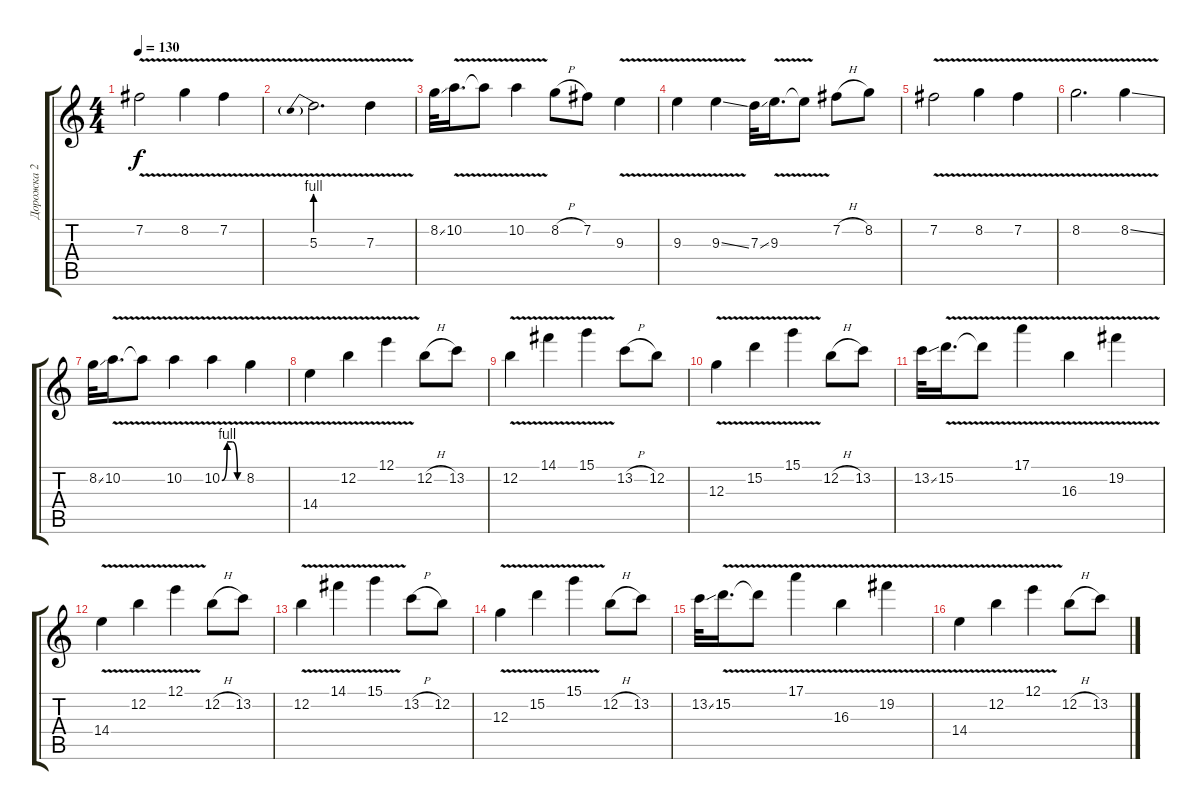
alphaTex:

\track ("Дорожка 2" "Дорожка 2") {instrument distortionguitar}
\staff {score tabs}
\tuning (E4 B3 G3 D3 A2 E2) {hide}
\ts (4 4)
\tempo 130
\clef g2
\ks c
7.2{v}.2{dy f} 8.2{v}.4 7.2{v}.4 |
5.3{be (prebend 0 4 60 4) v}.2{d} 7.3{v}.4 |
8.2{ss}.32 10.2{v}.16{d} 10.2{t}.8 10.2{v}.4 8.2{h}.8 7.2.8 9.3{v}.4 |
9.3{v}.4 9.3{v ss}.4 7.3{ss}.32 9.3{v}.16{d} 9.3{t}.8 7.2{h}.8 8.2.8 |
7.2{v}.2 8.2{v}.4 7.2{v}.4 |
8.2{v}.2{d} 8.2{v ss}.4 |
8.2{ss}.32 10.2{v}.16{d} 10.2{t}.8 10.2{v}.4 10.2{be (custom 0 0 15 4 30 4 45 0 60 0) v}.4 8.2{v}.4 |
14.4{v}.4 12.2{v}.4 12.1{v}.4 12.2{h}.8 13.2.8 |
12.2{v}.4 14.1{v}.4 15.1{v}.4 13.2{h}.8 12.2.8 |
12.3{v}.4 15.2{v}.4 15.1{v}.4 12.2{h}.8 13.2.8 |
13.2{ss}.32 15.2{v}.16{d} 15.2{t}.8 17.1{v}.4 16.3{v}.4 19.2{v}.4 |
14.4{v}.4 12.2{v}.4 12.1{v}.4 12.2{h}.8 13.2.8 |
12.2{v}.4 14.1{v}.4 15.1{v}.4 13.2{h}.8 12.2.8 |
12.3{v}.4 15.2{v}.4 15.1{v}.4 12.2{h}.8 13.2.8 |
13.2{ss}.32 15.2{v}.16{d} 15.2{t}.8 17.1{v}.4 16.3{v}.4 19.2{v}.4 |
14.4{v}.4 12.2{v}.4 12.1{v}.4 12.2{h}.8 13.2.8
